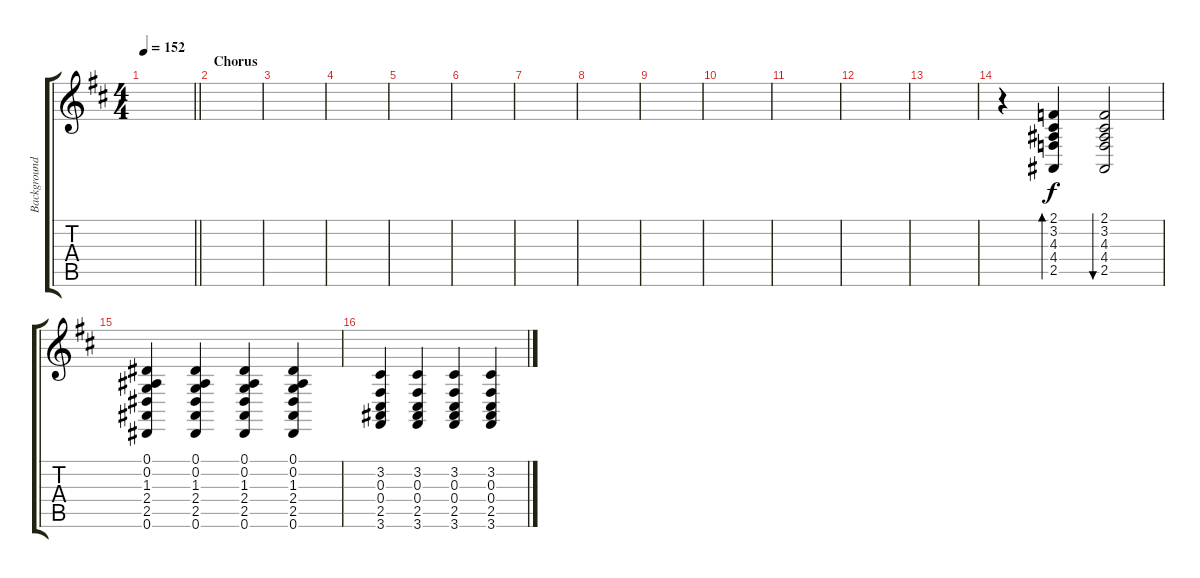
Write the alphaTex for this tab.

\track ("Background 2" "Background") {instrument accordion}
\staff {score tabs}
\tuning (Eb4 Bb3 Gb3 Db3 Ab2 Eb2) {hide}
\ts (4 4)
\tempo 152
\clef g2
\barLineRight lightlight
\ks d
|
\section ("" "Chorus")
|
|
|
|
|
|
|
|
|
|
|
|
r.4 (2.1 3.2 4.3 4.4 2.5).4{bd 60} (2.1 3.2 4.3 4.4 2.5).2{bu 60} |
(0.1 0.2 1.3 2.4 2.5 0.6).4 (0.1 0.2 1.3 2.4 2.5 0.6).4 (0.1 0.2 1.3 2.4 2.5 0.6).4 (0.1 0.2 1.3 2.4 2.5 0.6).4 |
(3.2 0.3 0.4 2.5 3.6).4 (3.2 0.3 0.4 2.5 3.6).4 (3.2 0.3 0.4 2.5 3.6).4 (3.2 0.3 0.4 2.5 3.6).4
